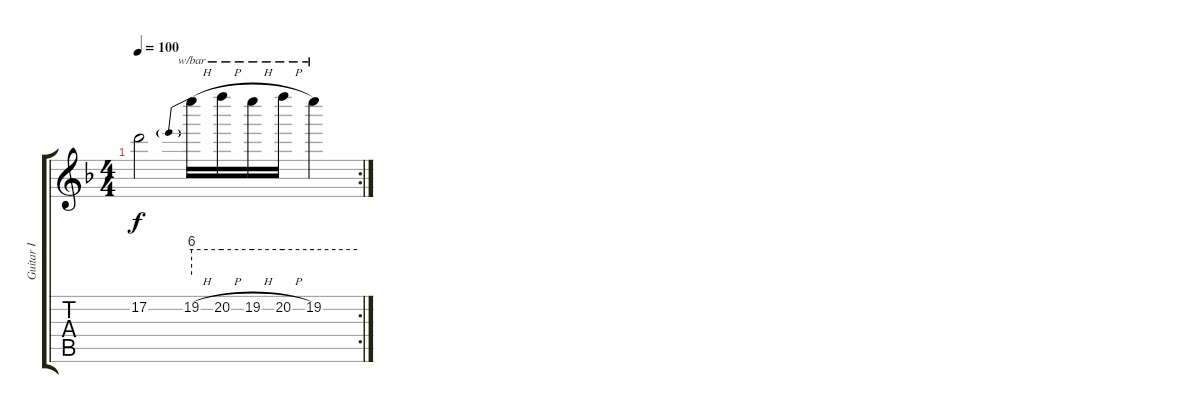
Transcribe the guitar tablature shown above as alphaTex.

\track ("Guitar I" "Guitar I") {instrument distortionguitar}
\staff {score tabs}
\tuning (D4 A3 F3 C3 G2 D2) {hide}
\rc 2
\ts (4 4)
\tempo 100
\clef g2
\ks dminor
17.2{t}.2{dy f} 19.2{h}.16{tbe (predive default 0 24 60 24)} 20.2{h}.16{tbe (hold default 0 24 60 24)} 19.2{h}.16{tbe (hold default 0 24 60 24)} 20.2{h}.16{tbe (hold default 0 24 60 24)} 19.2.4{tbe (hold default 0 24 60 24)}
